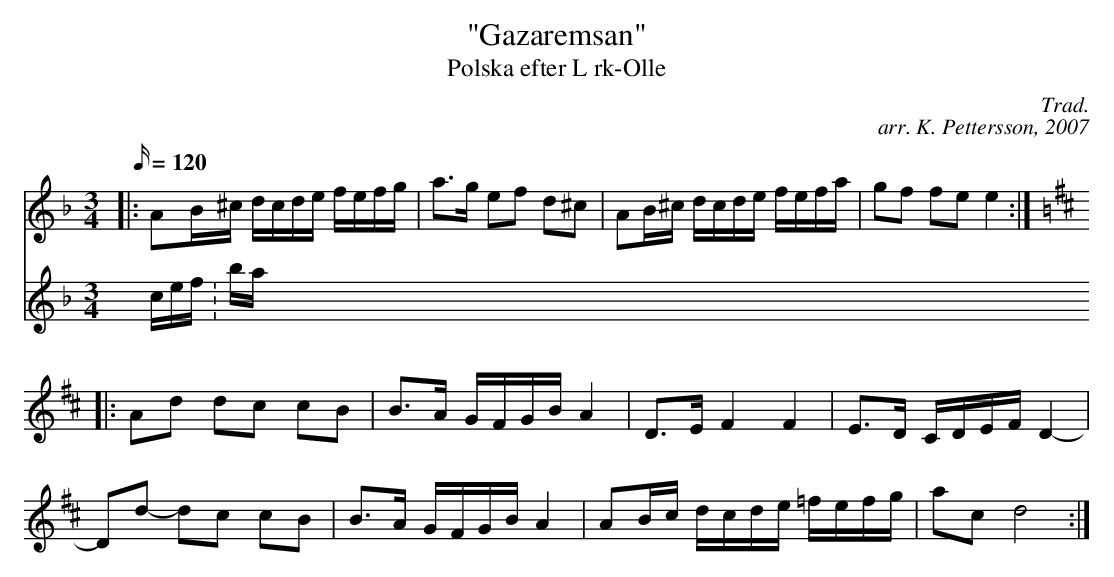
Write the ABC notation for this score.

X:1
T: "Gazaremsan"
T: Polska efter L rk-Olle
C: Trad.
C: arr. K. Pettersson, 2007
M: 3/4
L: 1/16
Q: 120
K: Dm
V: 1
|: A2B^c dcde fefg | a3g e2f2 d2^c2 | A2B^c dcde fefa | g2f2 f2e2 e4 :|
K:D
|: A2d2 d2c2 c2B2 | B3A GFGB A4 | D3E F4 F4 | E3D CDEF D4- |
D2d2- d2c2 c2B2 | B3A GFGB A4 | A2Bc dcde =fefg | a2c2 d8 :|
V: 2
V: 3
clef: bass
